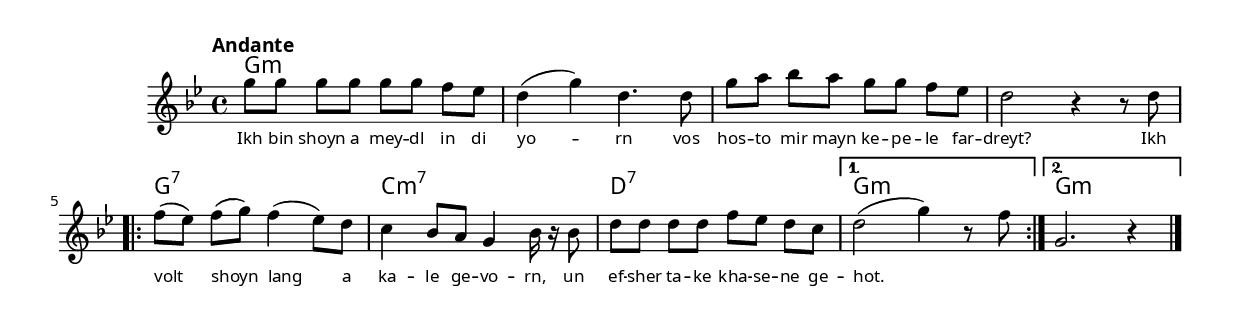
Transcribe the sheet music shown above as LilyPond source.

\version "2.18.2"
\language "english"

\include "../../../../templates/preamble.ly"

mel = \relative f''{
  g8 g g g g g f ef  | 
  d4( g) d4. d8     |
  g a bf a g g f ef | 
  d2 r4 r8 d8       |
  \repeat volta 2 {
    f8( ef) f( g) f4( ef8) d |
    c4 bf8 a g4 bf16 r bf8  | 
    d d d d f ef d c 
  }
  \alternative {
    { d2( g4) r8 f }
    { g,2. r4 }
  }
}

acc = \chordmode {
  g1:m  | 
  g:m   | 
  g:m   | 
  g:m   |
  \repeat volta 2 { 
    g:7   | 
    c:m7  | 
    d:7   | 
  }
  \alternative { 
    { g1:m }
    { \once \set chordChanges = ##f g1:m }
  }
}

\score {
  <<
    \new ChordNames {
        \acc
        }
    \new Staff {
      \clef treble
      \key g \minor
      \time 4/4
      \tempo Andante
      \new Voice = "melody" {
        \mel
        \bar "|."
        }
      }
    \new Lyrics \lyricsto "melody" {
      Ikh bin shoyn a mey -- dl in di yo -- rn
      vos hos -- to mir mayn ke -- pe -- le far -- dreyt?
      Ikh volt shoyn lang a ka -- le ge -- vo -- rn,
      un ef -- sher ta -- ke kha -- se -- ne ge --  hot.

    }
  >>
}
